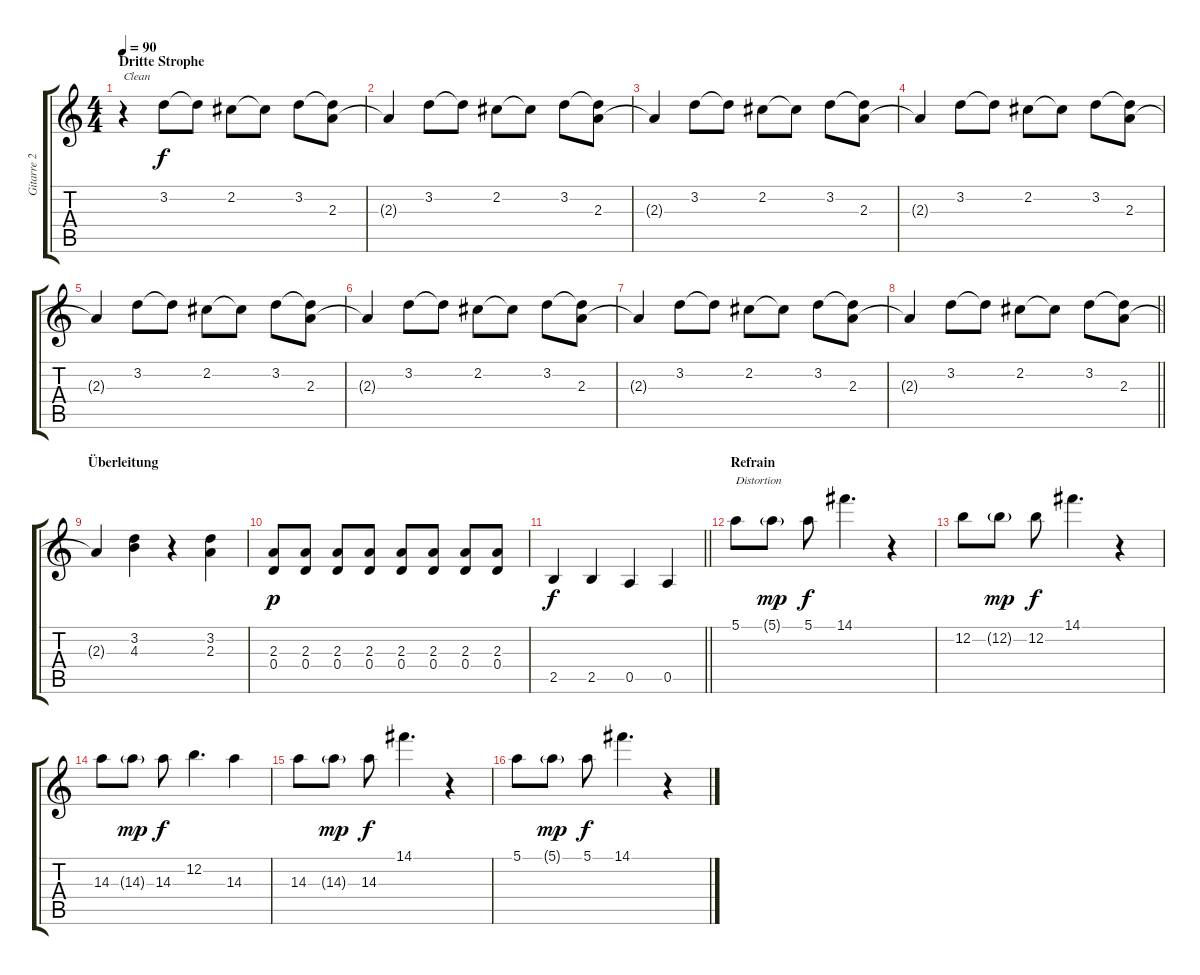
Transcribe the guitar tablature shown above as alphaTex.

\track ("Gitarre 2" "Gitarre 2") {instrument electricguitarclean}
\staff {score tabs}
\tuning (E4 B3 G3 D3 A2 D2) {hide}
\ts (4 4)
\section ("" "Dritte Strophe")
\tempo 90
\clef g2
\ks c
r.4{txt "Clean" dy f instrument electricguitarclean} 3.2.8 3.2{t}.8 2.2.8 2.2{t}.8 3.2.8 (3.2{t} 2.3).8 |
2.3{t}.4 3.2.8 3.2{t}.8 2.2.8 2.2{t}.8 3.2.8 (3.2{t} 2.3).8 |
2.3{t}.4 3.2.8 3.2{t}.8 2.2.8 2.2{t}.8 3.2.8 (3.2{t} 2.3).8 |
2.3{t}.4 3.2.8 3.2{t}.8 2.2.8 2.2{t}.8 3.2.8 (3.2{t} 2.3).8 |
2.3{t}.4 3.2.8 3.2{t}.8 2.2.8 2.2{t}.8 3.2.8 (3.2{t} 2.3).8 |
2.3{t}.4 3.2.8 3.2{t}.8 2.2.8 2.2{t}.8 3.2.8 (3.2{t} 2.3).8 |
2.3{t}.4 3.2.8 3.2{t}.8 2.2.8 2.2{t}.8 3.2.8 (3.2{t} 2.3).8 |
\barLineRight lightlight
2.3{t}.4 3.2.8 3.2{t}.8 2.2.8 2.2{t}.8 3.2.8 (3.2{t} 2.3).8 |
\section ("" "Überleitung")
2.3{t}.4 (3.2 4.3).4 r.4 (3.2 2.3).4 |
(2.3 0.4).8{dy p} (2.3 0.4).8 (2.3 0.4).8 (2.3 0.4).8 (2.3 0.4).8 (2.3 0.4).8 (2.3 0.4).8 (2.3 0.4).8 |
\barLineRight lightlight
2.5.4{dy f} 2.5.4 0.5.4 0.5.4 |
\section ("" "Refrain")
5.1.8{txt "Distortion" instrument overdrivenguitar} 5.1{g}.8{dy mp} 5.1.8{dy f} 14.1.4{d} r.4 |
12.2.8 12.2{g}.8{dy mp} 12.2.8{dy f} 14.1.4{d} r.4 |
14.3.8 14.3{g}.8{dy mp} 14.3.8{dy f} 12.2.4{d} 14.3.4 |
14.3.8 14.3{g}.8{dy mp} 14.3.8{dy f} 14.1.4{d} r.4 |
5.1.8 5.1{g}.8{dy mp} 5.1.8{dy f} 14.1.4{d} r.4
